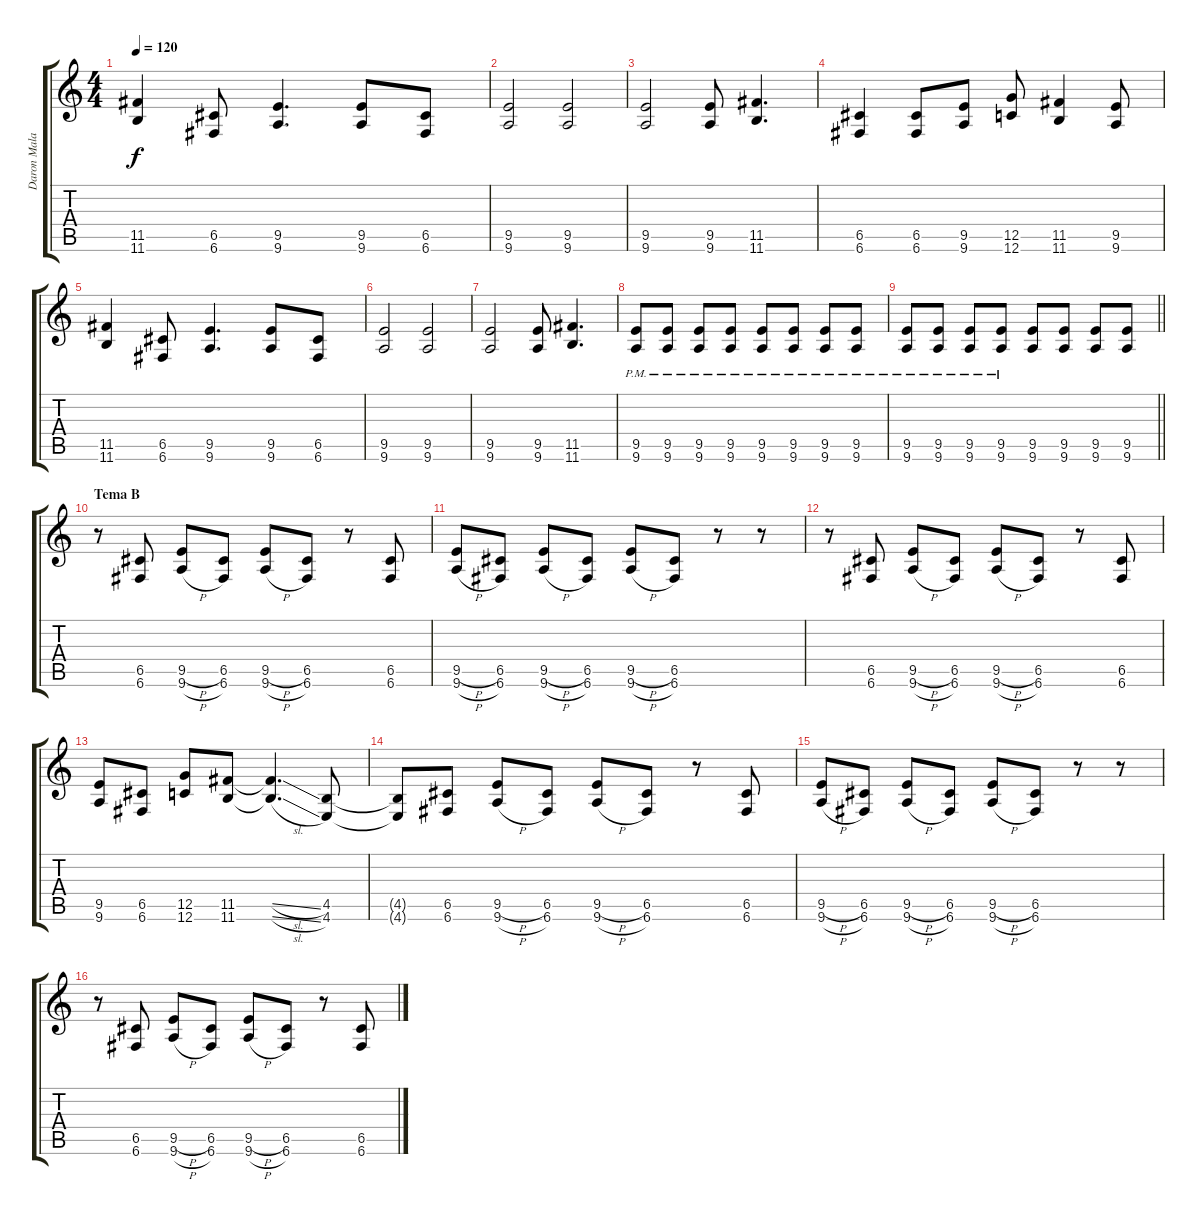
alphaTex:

\track ("Daron Malakian (Guitarra)" "Daron Mala") {instrument distortionguitar}
\staff {score tabs}
\tuning (D4 A3 F3 C3 G2 C2) {hide}
\ts (4 4)
\tempo 120
\clef g2
\ks c
(11.5 11.6).4{dy f} (6.5 6.6).8 (9.5 9.6).4{d} (9.5 9.6).8 (6.5 6.6).8 |
(9.5 9.6).2 (9.5 9.6).2 |
(9.5 9.6).2 (9.5 9.6).8 (11.5 11.6).4{d} |
(6.5 6.6).4 (6.5 6.6).8 (9.5 9.6).8 (12.5 12.6).8 (11.5 11.6).4 (9.5 9.6).8 |
(11.5 11.6).4 (6.5 6.6).8 (9.5 9.6).4{d} (9.5 9.6).8 (6.5 6.6).8 |
(9.5 9.6).2 (9.5 9.6).2 |
(9.5 9.6).2 (9.5 9.6).8 (11.5 11.6).4{d} |
(9.5{pm} 9.6{pm}).8 (9.5{pm} 9.6{pm}).8 (9.5{pm} 9.6{pm}).8 (9.5{pm} 9.6{pm}).8 (9.5{pm} 9.6{pm}).8 (9.5{pm} 9.6{pm}).8 (9.5{pm} 9.6{pm}).8 (9.5{pm} 9.6{pm}).8 |
\barLineRight lightlight
(9.5{pm} 9.6{pm}).8 (9.5{pm} 9.6{pm}).8 (9.5{pm} 9.6{pm}).8 (9.5{pm} 9.6{pm}).8 (9.5 9.6).8 (9.5 9.6).8 (9.5 9.6).8 (9.5 9.6).8 |
\section ("" "Tema B")
r.8 (6.5 6.6).8 (9.5{h} 9.6{h}).8 (6.5 6.6).8 (9.5{h} 9.6{h}).8 (6.5 6.6).8 r.8 (6.5 6.6).8 |
(9.5{h} 9.6{h}).8 (6.5 6.6).8 (9.5{h} 9.6{h}).8 (6.5 6.6).8 (9.5{h} 9.6{h}).8 (6.5 6.6).8 r.8 r.8 |
r.8 (6.5 6.6).8 (9.5{h} 9.6{h}).8 (6.5 6.6).8 (9.5{h} 9.6{h}).8 (6.5 6.6).8 r.8 (6.5 6.6).8 |
(9.5 9.6).8 (6.5 6.6).8 (12.5 12.6).8 (11.5 11.6).8 (11.5{sl t} 11.6{sl t}).4{d} (4.5 4.6).8 |
(4.5{t} 4.6{t}).8 (6.5 6.6).8 (9.5{h} 9.6{h}).8 (6.5 6.6).8 (9.5{h} 9.6{h}).8 (6.5 6.6).8 r.8 (6.5 6.6).8 |
(9.5{h} 9.6{h}).8 (6.5 6.6).8 (9.5{h} 9.6{h}).8 (6.5 6.6).8 (9.5{h} 9.6{h}).8 (6.5 6.6).8 r.8 r.8 |
r.8 (6.5 6.6).8 (9.5{h} 9.6{h}).8 (6.5 6.6).8 (9.5{h} 9.6{h}).8 (6.5 6.6).8 r.8 (6.5 6.6).8
